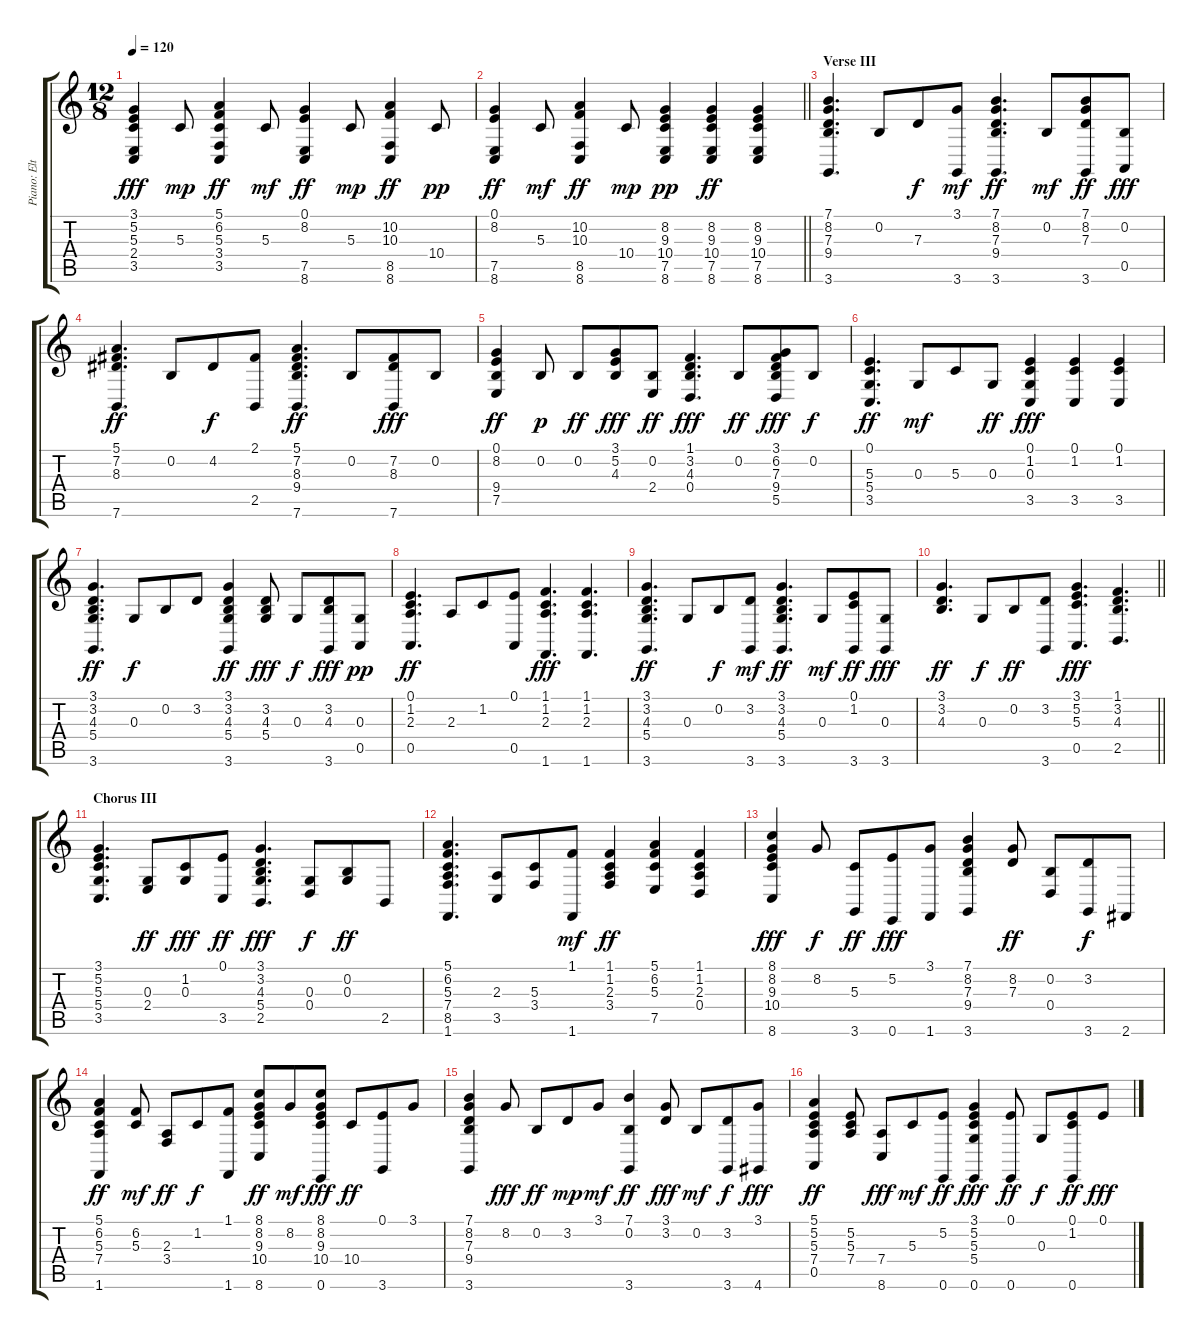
\track ("Piano: Elton" "Piano: Elt") {instrument acousticgrandpiano}
\staff {score tabs}
\tuning (E4 B3 G3 D3 A2 E2) {hide}
\ts (12 8)
\tempo 120
\clef g2
\ks c
(3.1 5.2 5.3 2.4 3.5).4{dy fff} 5.3.8{dy mp} (5.1 6.2 5.3 3.4 3.5).4{dy ff} 5.3.8{dy mf} (0.1 8.2 7.5 8.6).4{dy ff} 5.3.8{dy mp} (10.2 10.3 8.5 8.6).4{dy ff} 10.4.8{dy pp} |
\barLineRight lightlight
(0.1 8.2 7.5 8.6).4{dy ff} 5.3.8{dy mf} (10.2 10.3 8.5 8.6).4{dy ff} 10.4.8{dy mp} (8.2 9.3 10.4 7.5 8.6).4{dy pp} (8.2 9.3 10.4 7.5 8.6).4{dy ff} (8.2 9.3 10.4 7.5 8.6).4 |
\section ("" "Verse III")
(7.1 8.2 7.3 9.4 3.6).4{d} 0.2.8 7.3.8{dy f} (3.1 3.6).8{dy mf} (7.1 8.2 7.3 9.4 3.6).4{d dy ff} 0.2.8{dy mf} (7.1 8.2 7.3 3.6).8{dy ff} (0.2 0.5).8{dy fff} |
(5.1 7.2 8.3 7.6).4{d dy ff} 0.2.8 4.2.8{dy f} (2.1 2.5).8 (5.1 7.2 8.3 9.4 7.6).4{d dy ff} 0.2.8 (7.2 8.3 7.6).8{dy fff} 0.2.8 |
(0.1 8.2 9.4 7.5).4{dy ff} 0.2.8{dy p} 0.2.8{dy ff} (3.1 5.2 4.3).8{dy fff} (0.2 2.4).8{dy ff} (1.1 3.2 4.3 0.4).4{d dy fff} 0.2.8{dy ff} (3.1 6.2 7.3 9.4 5.5).8{dy fff} 0.2.8{dy f} |
(0.1 5.3 5.4 3.5).4{d dy ff} 0.3.8{dy mf} 5.3.8 0.3.8{dy ff} (0.1 1.2 0.3 3.5).4{dy fff} (0.1 1.2 3.5).4 (0.1 1.2 3.5).4 |
(3.1 3.2 4.3 5.4 3.6).4{d dy ff} 0.3.8{dy f} 0.2.8 3.2.8 (3.1 3.2 4.3 5.4 3.6).4{dy ff} (3.2 4.3 5.4).8{dy fff} 0.3.8{dy f} (3.2 4.3 3.6).8{dy fff} (0.3 0.5).8{dy pp} |
(0.1 1.2 2.3 0.5).4{d dy ff} 2.3.8 1.2.8 (0.1 0.5).8 (1.1 1.2 2.3 1.6).4{d dy fff} (1.1 1.2 2.3 1.6).4{d} |
(3.1 3.2 4.3 5.4 3.6).4{d dy ff} 0.3.8 0.2.8{dy f} (3.2 3.6).8{dy mf} (3.1 3.2 4.3 5.4 3.6).4{d dy ff} 0.3.8{dy mf} (0.1 1.2 3.6).8{dy ff} (0.3 3.6).8{dy fff} |
\barLineRight lightlight
(3.1 3.2 4.3).4{d dy ff} 0.3.8{dy f} 0.2.8{dy ff} (3.2 3.6).8 (3.1 5.2 5.3 0.5).4{d dy fff} (1.1 3.2 4.3 2.5).4{d} |
\section ("" "Chorus III")
(3.1 5.2 5.3 5.4 3.5).4{d} (0.3 2.4).8{dy ff} (1.2 0.3).8{dy fff} (0.1 3.5).8{dy ff} (3.1 3.2 4.3 5.4 2.5).4{d dy fff} (0.3 0.4).8{dy f} (0.2 0.3).8{dy ff} 2.5.8 |
(5.1 6.2 5.3 7.4 8.5 1.6).4{d} (2.3 3.5).8 (5.3 3.4).8 (1.1 1.6).8{dy mf} (1.1 1.2 2.3 3.4).4{dy ff} (5.1 6.2 5.3 7.5).4 (1.1 1.2 2.3 0.4).4 |
(8.1 8.2 9.3 10.4 8.6).4{dy fff} 8.2.8{dy f} (5.3 3.6).8{dy ff} (5.2 0.6).8{dy fff} (3.1 1.6).8 (7.1 8.2 7.3 9.4 3.6).4 (8.2 7.3).8{dy ff} (0.2 0.4).8 (3.2 3.6).8{dy f} 2.6.8 |
(5.1 6.2 5.3 7.4 1.6).4{dy ff} (6.2 5.3).8{dy mf} (2.3 3.4).8{dy ff} 1.2.8{dy f} (1.1 1.6).8 (8.1 8.2 9.3 10.4 8.6).8{dy ff} 8.2.8{dy mf} (8.1 8.2 9.3 10.4 0.6).8{dy fff} 10.4.8{dy ff} (0.1 3.6).8 3.1.8 |
(7.1 8.2 7.3 9.4 3.6).4 8.2.8{dy fff} 0.2.8{dy ff} 3.2.8{dy mp} 3.1.8{dy mf} (7.1 0.2 3.6).4{dy ff} (3.1 3.2).8{dy fff} 0.2.8{dy mf} (3.2 3.6).8{dy f} (3.1 4.6).8{dy fff} |
(5.1 5.2 5.3 7.4 0.5).4{dy ff} (5.2 5.3 7.4).8 (7.4 8.6).8{dy fff} 5.3.8{dy mf} (5.2 0.6).8{dy ff} (3.1 5.2 5.3 5.4 0.6).4{dy fff} (0.1 0.6).8{dy ff} 0.3.8{dy f} (0.1 1.2 0.6).8{dy ff} 0.1.8{dy fff}
